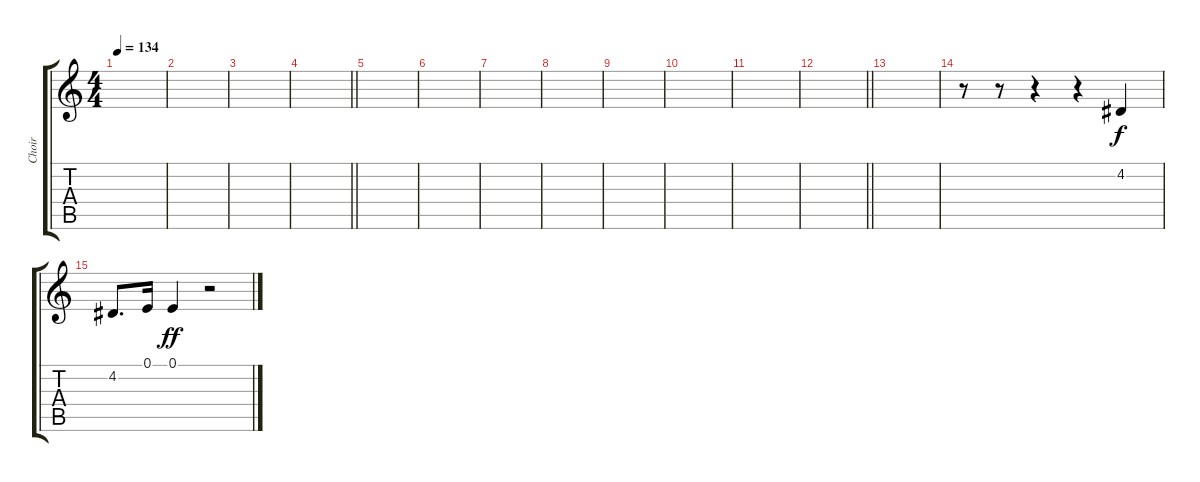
\track ("Choir" "Choir") {instrument voiceoohs}
\staff {score tabs}
\tuning (E4 B3 G3 D3 A2 E2) {hide}
\ts (4 4)
\tempo 134
\clef g2
\ks c
|
|
|
\barLineRight lightlight
|
|
|
|
|
|
|
|
\barLineRight lightlight
|
|
r.8 r.8 r.4 r.4 4.2.4{dy f} |
4.2.8{d} 0.1.16 0.1.4{dy ff} r.2
